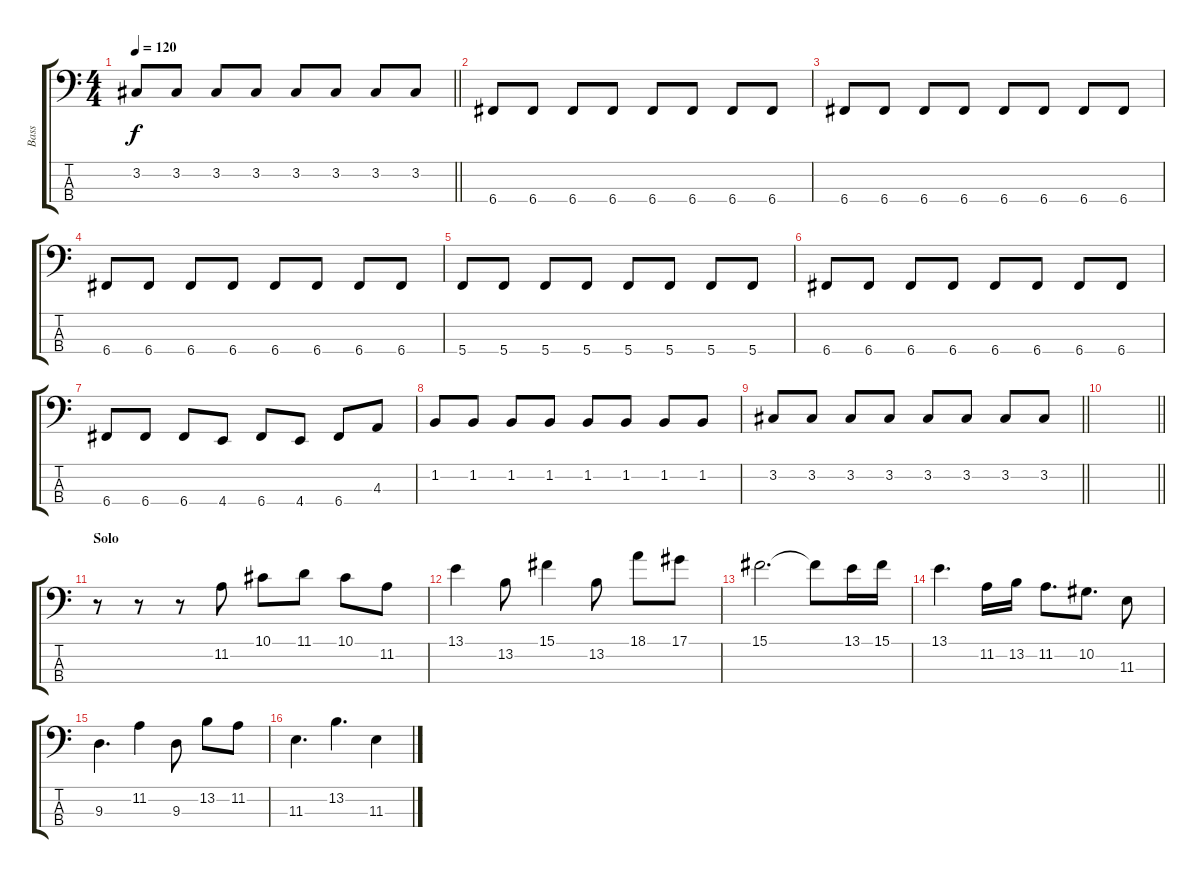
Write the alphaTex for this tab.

\track ("Bass" "Bass") {instrument electricbassfinger}
\staff {score tabs}
\tuning (Eb2 Bb1 F1 C1) {hide}
\ts (4 4)
\tempo 120
\clef f4
\barLineRight lightlight
\ks c
3.2.8{dy f} 3.2.8 3.2.8 3.2.8 3.2.8 3.2.8 3.2.8 3.2.8 |
6.4.8 6.4.8 6.4.8 6.4.8 6.4.8 6.4.8 6.4.8 6.4.8 |
6.4.8 6.4.8 6.4.8 6.4.8 6.4.8 6.4.8 6.4.8 6.4.8 |
6.4.8 6.4.8 6.4.8 6.4.8 6.4.8 6.4.8 6.4.8 6.4.8 |
5.4.8 5.4.8 5.4.8 5.4.8 5.4.8 5.4.8 5.4.8 5.4.8 |
6.4.8 6.4.8 6.4.8 6.4.8 6.4.8 6.4.8 6.4.8 6.4.8 |
6.4.8 6.4.8 6.4.8 4.4.8 6.4.8 4.4.8 6.4.8 4.3.8 |
1.2.8 1.2.8 1.2.8 1.2.8 1.2.8 1.2.8 1.2.8 1.2.8 |
\barLineRight lightlight
3.2.8 3.2.8 3.2.8 3.2.8 3.2.8 3.2.8 3.2.8 3.2.8 |
\barLineRight lightlight
|
\section ("" "Solo")
r.8 r.8 r.8 11.2.8 10.1.8 11.1.8 10.1.8 11.2.8 |
13.1.4 13.2.8 15.1.4 13.2.8 18.1.8 17.1.8 |
15.1.2{d} 15.1{t}.8 13.1.16 15.1.16 |
13.1.4{d} 11.2.16 13.2.16 11.2.8{d} 10.2.8{d} 11.3.8 |
9.3.4{d} 11.2.4 9.3.8 13.2.8 11.2.8 |
11.3.4{d} 13.2.4{d} 11.3.4
